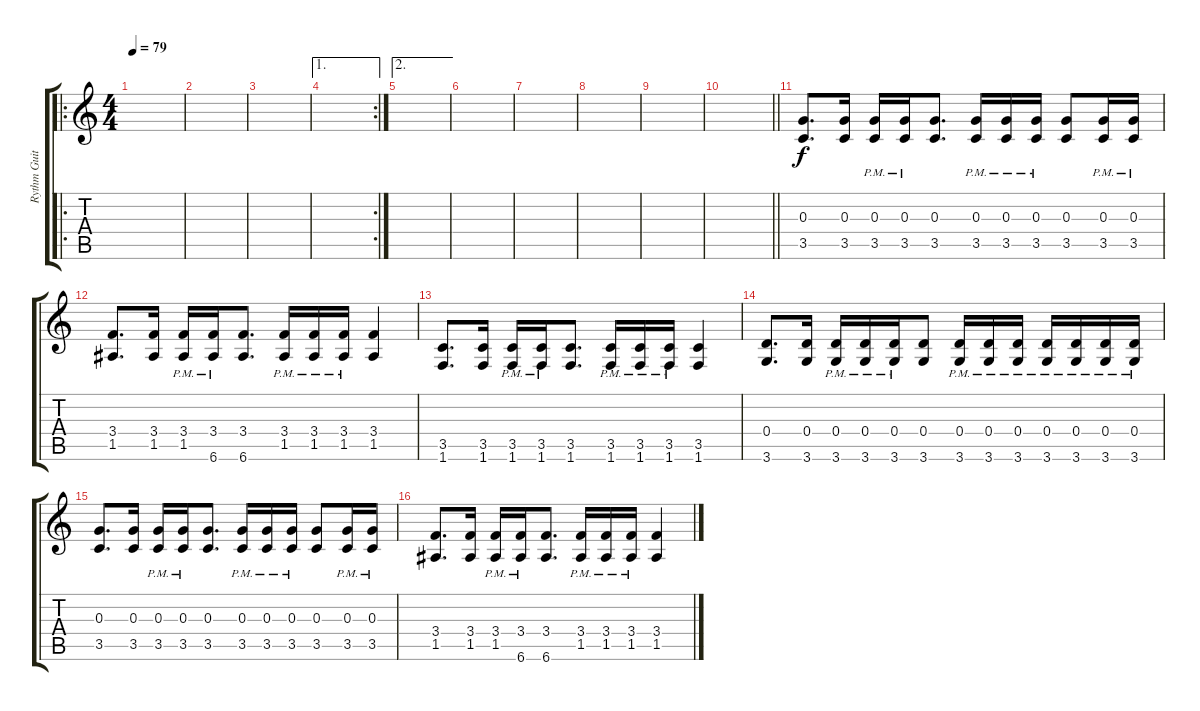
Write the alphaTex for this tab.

\track ("Rythm Guitar" "Rythm Guit") {instrument distortionguitar}
\staff {score tabs}
\tuning (E4 B3 G3 D3 A2 E2) {hide}
\ro
\ts (4 4)
\tempo 79
\clef g2
\ks c
|
|
|
\ae 1
\rc 2
|
\ae 2
|
|
|
|
|
\barLineRight lightlight
|
(0.3 3.5).8{d} (0.3 3.5).16 (0.3{pm} 3.5{pm}).16 (0.3{pm} 3.5{pm}).16 (0.3 3.5).8{d} (0.3{pm} 3.5{pm}).16 (0.3{pm} 3.5{pm}).16 (0.3{pm} 3.5{pm}).16 (0.3 3.5).8 (0.3{pm} 3.5{pm}).16 (0.3{pm} 3.5{pm}).16 |
(3.4 1.5).8{d} (3.4 1.5).16 (3.4{pm} 1.5{pm}).16 (3.4{pm} 6.6{pm}).16 (3.4 6.6).8{d} (3.4{pm} 1.5{pm}).16 (3.4{pm} 1.5{pm}).16 (3.4{pm} 1.5{pm}).16 (3.4 1.5).4 |
(3.5 1.6).8{d} (3.5 1.6).16 (3.5{pm} 1.6{pm}).16 (3.5{pm} 1.6{pm}).16 (3.5 1.6).8{d} (3.5{pm} 1.6{pm}).16 (3.5{pm} 1.6{pm}).16 (3.5{pm} 1.6{pm}).16 (3.5 1.6).4 |
(0.4 3.6).8{d} (0.4 3.6).16 (0.4{pm} 3.6{pm}).16 (0.4{pm} 3.6{pm}).16 (0.4{pm} 3.6{pm}).16 (0.4 3.6).8 (0.4{pm} 3.6{pm}).16 (0.4{pm} 3.6{pm}).16 (0.4{pm} 3.6{pm}).16 (0.4{pm} 3.6{pm}).16 (0.4{pm} 3.6{pm}).16 (0.4{pm} 3.6{pm}).16 (0.4{pm} 3.6{pm}).16 |
(0.3 3.5).8{d} (0.3 3.5).16 (0.3{pm} 3.5{pm}).16 (0.3{pm} 3.5{pm}).16 (0.3 3.5).8{d} (0.3{pm} 3.5{pm}).16 (0.3{pm} 3.5{pm}).16 (0.3{pm} 3.5{pm}).16 (0.3 3.5).8 (0.3{pm} 3.5{pm}).16 (0.3{pm} 3.5{pm}).16 |
(3.4 1.5).8{d} (3.4 1.5).16 (3.4{pm} 1.5{pm}).16 (3.4{pm} 6.6{pm}).16 (3.4 6.6).8{d} (3.4{pm} 1.5{pm}).16 (3.4{pm} 1.5{pm}).16 (3.4{pm} 1.5{pm}).16 (3.4 1.5).4
